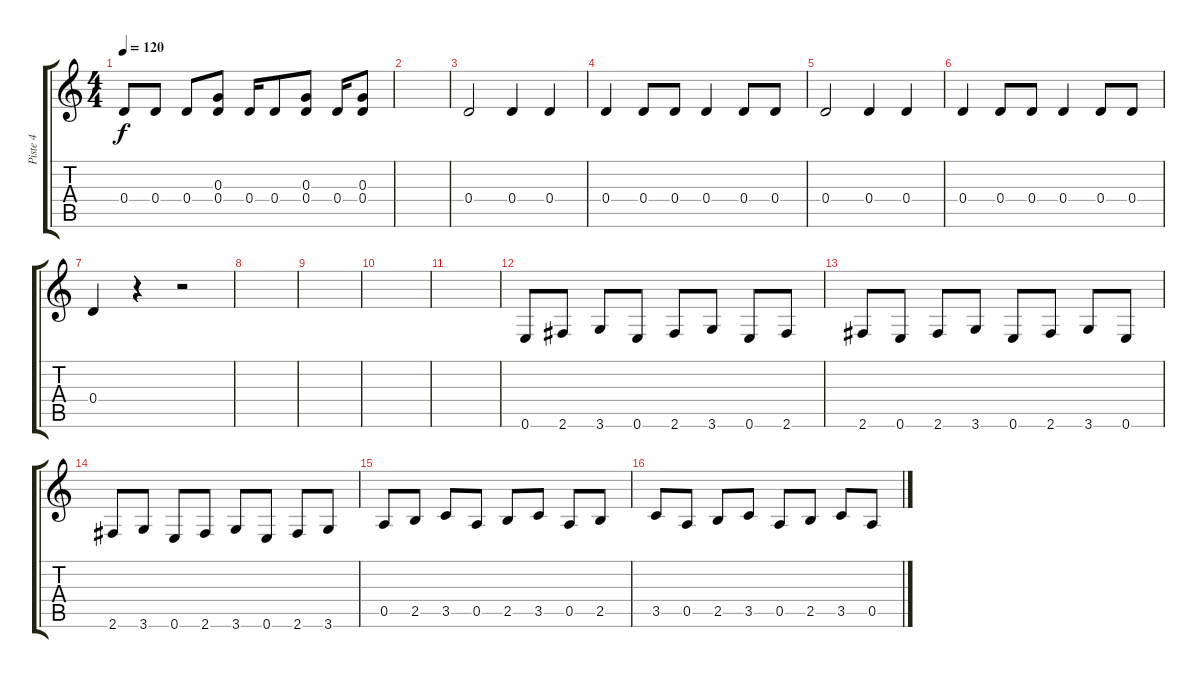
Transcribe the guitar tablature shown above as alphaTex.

\track ("Piste 4" "Piste 4") {instrument acousticguitarnylon}
\staff {score tabs}
\tuning (E4 B3 G3 D3 A2 E2) {hide}
\ts (4 4)
\tempo 120
\clef g2
\ks c
0.4.8{dy f} 0.4.8 0.4.8 (0.3 0.4).8 0.4.16 0.4.8 (0.3 0.4).8 0.4.16 (0.3 0.4).8 |
|
0.4.2 0.4.4 0.4.4 |
0.4.4 0.4.8 0.4.8 0.4.4 0.4.8 0.4.8 |
0.4.2 0.4.4 0.4.4 |
0.4.4 0.4.8 0.4.8 0.4.4 0.4.8 0.4.8 |
0.4.4 r.4 r.2 |
|
|
|
|
0.6.8{volume 10 instrument distortionguitar} 2.6.8 3.6.8 0.6.8 2.6.8 3.6.8 0.6.8 2.6.8 |
2.6.8 0.6.8 2.6.8 3.6.8 0.6.8 2.6.8 3.6.8 0.6.8 |
2.6.8 3.6.8 0.6.8 2.6.8 3.6.8 0.6.8 2.6.8 3.6.8 |
0.5.8 2.5.8 3.5.8 0.5.8 2.5.8 3.5.8 0.5.8 2.5.8 |
3.5.8 0.5.8 2.5.8 3.5.8 0.5.8 2.5.8 3.5.8 0.5.8
